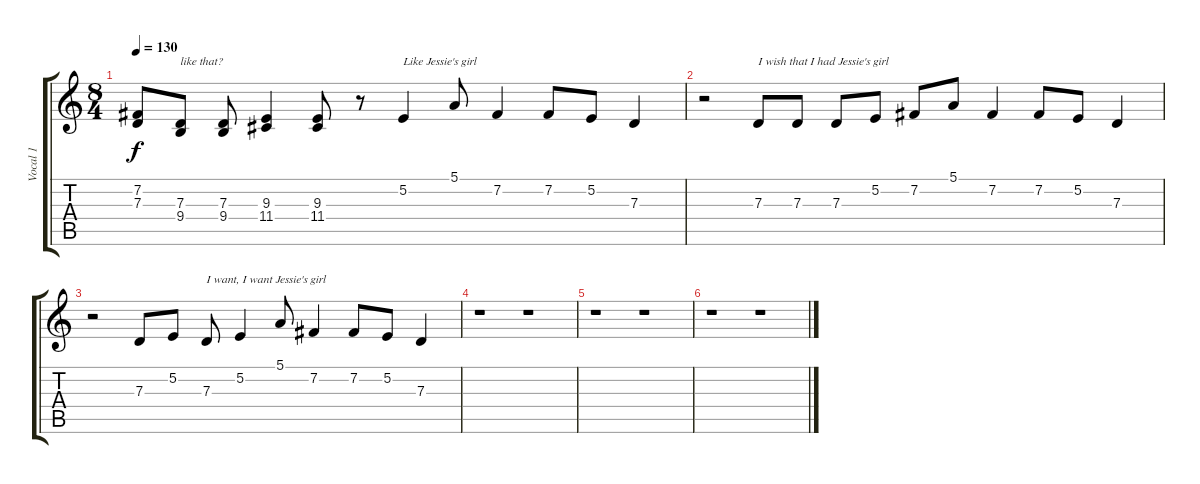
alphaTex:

\track ("Vocal 1" "Vocal 1") {instrument lead6voice}
\staff {score tabs}
\tuning (E4 B3 G3 D3 A2 E2) {hide}
\ts (8 4)
\tempo 130
\clef g2
\ks c
(7.2{t} 7.3{t}).8{dy f} (7.3 9.4).8{txt "like that? "} (7.3 9.4).8 (9.3 11.4).4 (9.3 11.4).8 r.8 5.2.4{txt "Like Jessie's girl"} 5.1.8 7.2.4 7.2.8 5.2.8 7.3.4 |
r.2 7.3.8{txt "I wish that I had Jessie's girl "} 7.3.8 7.3.8 5.2.8 7.2.8 5.1.8 7.2.4 7.2.8 5.2.8 7.3.4 |
r.2 7.3.8 5.2.8 7.3.8{txt "I want, I want Jessie's girl"} 5.2.4 5.1.8 7.2.4 7.2.8 5.2.8 7.3.4 |
r.1 r.1 |
r.1 r.1 |
r.1 r.1
